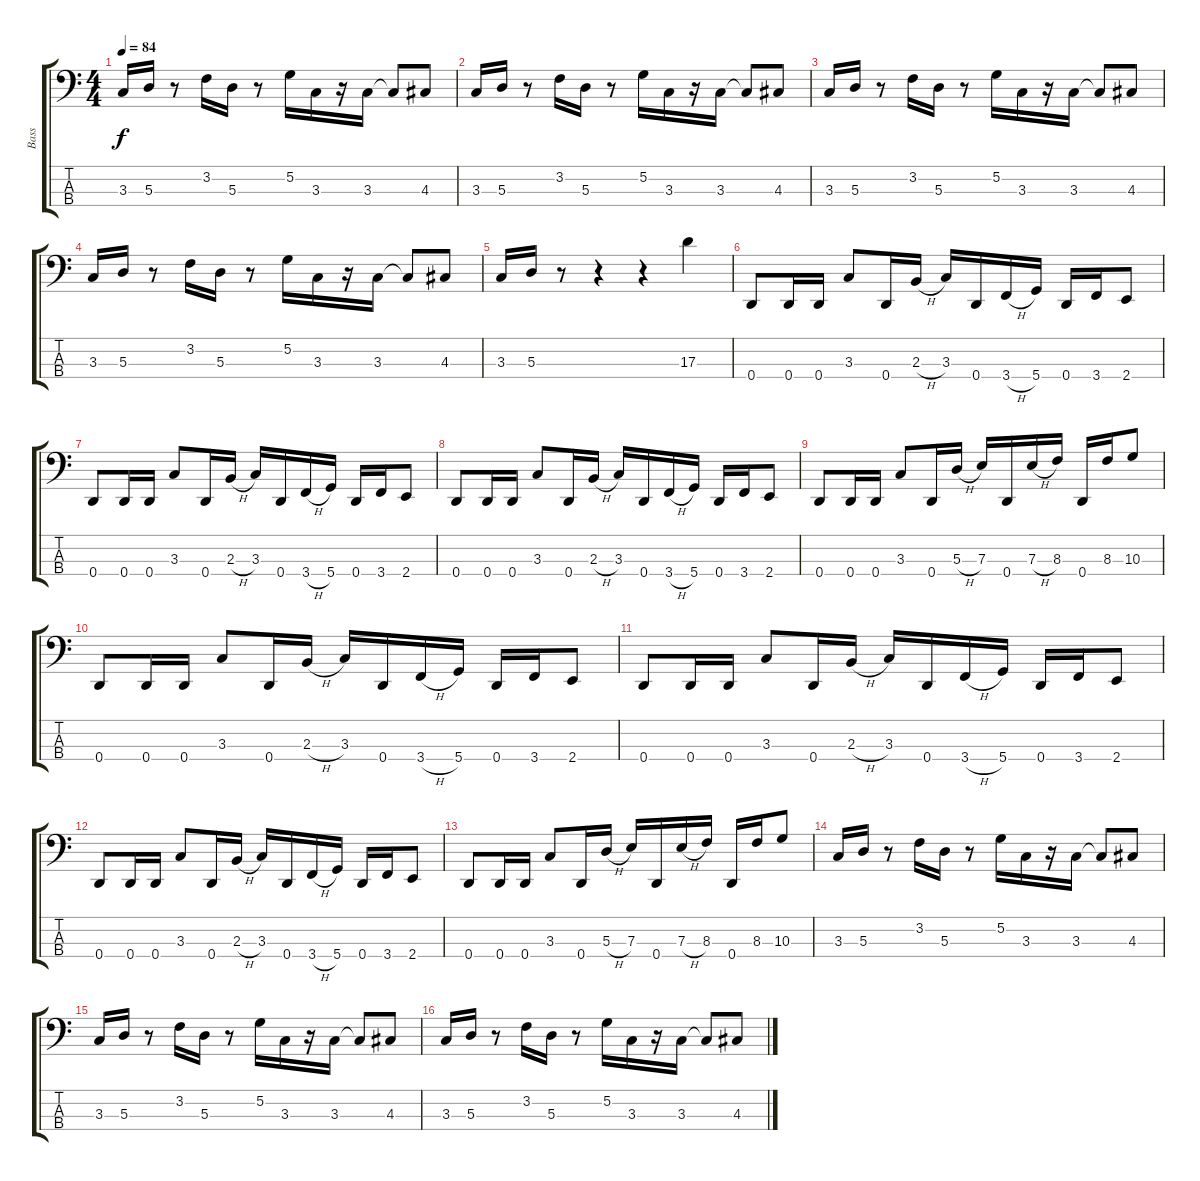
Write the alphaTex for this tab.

\track ("Bass" "Bass") {instrument electricbassfinger}
\staff {score tabs}
\tuning (G2 D2 A1 D1) {hide}
\ts (4 4)
\tempo 84
\clef f4
\ks c
3.3.16{dy f} 5.3.16 r.8 3.2.16 5.3.16 r.8 5.2.16 3.3.16 r.16 3.3.16 3.3{t}.8 4.3.8 |
3.3.16 5.3.16 r.8 3.2.16 5.3.16 r.8 5.2.16 3.3.16 r.16 3.3.16 3.3{t}.8 4.3.8 |
3.3.16 5.3.16 r.8 3.2.16 5.3.16 r.8 5.2.16 3.3.16 r.16 3.3.16 3.3{t}.8 4.3.8 |
3.3.16 5.3.16 r.8 3.2.16 5.3.16 r.8 5.2.16 3.3.16 r.16 3.3.16 3.3{t}.8 4.3.8 |
3.3.16 5.3.16 r.8 r.4 r.4 17.3.4 |
0.4.8 0.4.16 0.4.16 3.3.8 0.4.16 2.3{h}.16 3.3.16 0.4.16 3.4{h}.16 5.4.16 0.4.16 3.4.16 2.4.8 |
0.4.8 0.4.16 0.4.16 3.3.8 0.4.16 2.3{h}.16 3.3.16 0.4.16 3.4{h}.16 5.4.16 0.4.16 3.4.16 2.4.8 |
0.4.8 0.4.16 0.4.16 3.3.8 0.4.16 2.3{h}.16 3.3.16 0.4.16 3.4{h}.16 5.4.16 0.4.16 3.4.16 2.4.8 |
0.4.8 0.4.16 0.4.16 3.3.8 0.4.16 5.3{h}.16 7.3.16 0.4.16 7.3{h}.16 8.3.16 0.4.16 8.3.16 10.3.8 |
0.4.8 0.4.16 0.4.16 3.3.8 0.4.16 2.3{h}.16 3.3.16 0.4.16 3.4{h}.16 5.4.16 0.4.16 3.4.16 2.4.8 |
0.4.8 0.4.16 0.4.16 3.3.8 0.4.16 2.3{h}.16 3.3.16 0.4.16 3.4{h}.16 5.4.16 0.4.16 3.4.16 2.4.8 |
0.4.8 0.4.16 0.4.16 3.3.8 0.4.16 2.3{h}.16 3.3.16 0.4.16 3.4{h}.16 5.4.16 0.4.16 3.4.16 2.4.8 |
0.4.8 0.4.16 0.4.16 3.3.8 0.4.16 5.3{h}.16 7.3.16 0.4.16 7.3{h}.16 8.3.16 0.4.16 8.3.16 10.3.8 |
3.3.16 5.3.16 r.8 3.2.16 5.3.16 r.8 5.2.16 3.3.16 r.16 3.3.16 3.3{t}.8 4.3.8 |
3.3.16 5.3.16 r.8 3.2.16 5.3.16 r.8 5.2.16 3.3.16 r.16 3.3.16 3.3{t}.8 4.3.8 |
3.3.16 5.3.16 r.8 3.2.16 5.3.16 r.8 5.2.16 3.3.16 r.16 3.3.16 3.3{t}.8 4.3.8
